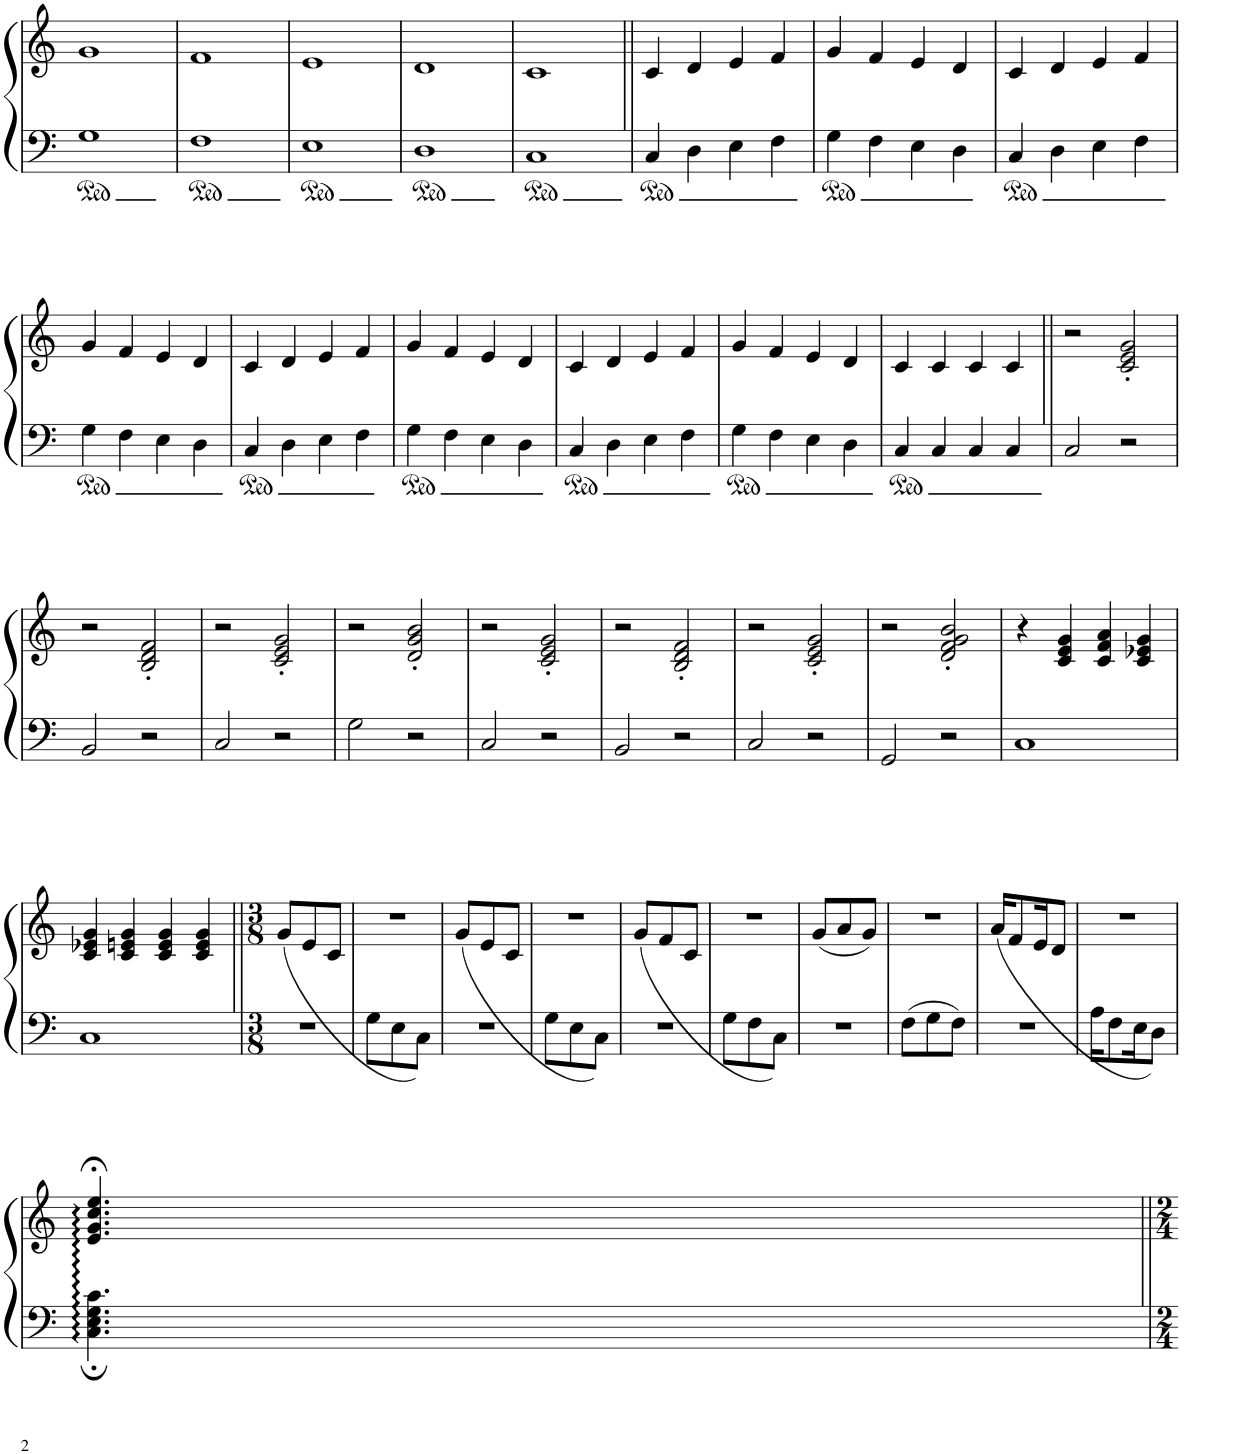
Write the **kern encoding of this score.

**kern	**kern
*part1	*part1
*staff2	*staff1
*I"Piano	*
*I'Pno	*
!!LO:PB:g=z
*clefF4	*clefG2
*k[]	*k[]
*M4/4	*M4/4
=33	=33
1G	1g
=34	=34
1F	1f
=35	=35
1E	1e
=36	=36
1D	1d
=37	=37
1C	1c
=38||	=38||
4C/	4c/
4D\	4d/
4E\	4e/
4F\	4f/
=39	=39
4G\	4g/
4F\	4f/
4E\	4e/
4D\	4d/
=40	=40
4C/	4c/
4D\	4d/
4E\	4e/
4F\	4f/
!!LO:LB:g=z
=41	=41
4G\	4g/
4F\	4f/
4E\	4e/
4D\	4d/
=42	=42
4C/	4c/
4D\	4d/
4E\	4e/
4F\	4f/
=43	=43
4G\	4g/
4F\	4f/
4E\	4e/
4D\	4d/
=44	=44
4C/	4c/
4D\	4d/
4E\	4e/
4F\	4f/
=45	=45
4G\	4g/
4F\	4f/
4E\	4e/
4D\	4d/
=46	=46
4C/	4c/
4C/	4c/
4C/	4c/
4C/	4c/
=47||	=47||
2C/	2r
2r	2c/' 2e/' 2g/'
!!LO:LB:g=z
=48	=48
2BB/	2r
2r	2B/' 2d/' 2f/'
=49	=49
2C/	2r
2r	2c/' 2e/' 2g/'
=50	=50
2G\	2r
2r	2d/' 2g/' 2b/'
=51	=51
2C/	2r
2r	2c/' 2e/' 2g/'
=52	=52
2BB/	2r
2r	2B/' 2d/' 2f/'
=53	=53
2C/	2r
2r	2c/' 2e/' 2g/'
=54	=54
2GG/	2r
2r	2d/' 2f/' 2g/' 2b/'
=55	=55
1C	4r
.	4c/ 4e/ 4g/
.	4c/ 4f/ 4a/
.	4c/ 4e-X/ 4g/
!!LO:LB:g=z
=56	=56
1C	4c/ 4e-X/ 4g/
.	4c/ 4en/ 4g/
.	4c/ 4e/ 4g/
.	4c/ 4e/ 4g/
=57||	=57||
*M3/8	*M3/8
4.r	(8g/L
.	8e/
.	8c/J
=58	=58
8G\L	4.r
8E\	.
8C\J)	.
=59	=59
4.r	(8g/L
.	8e/
.	8c/J
=60	=60
8G\L	4.r
8E\	.
8C\J)	.
=61	=61
4.r	(8g/L
.	8f/
.	8c/J
=62	=62
8G\L	4.r
8F\	.
8C\J)	.
=63	=63
4.r	(8g/L
.	8a/
.	8g/J)
=64	=64
8F\L	4.r
8G\	.
8F\J	.
=65	=65
4.r	(16a/KL
.	8f/
.	16e/K
.	8d/J
=66	=66
16A\KL	4.r
8F\	.
16E\K	.
8D\J)	.
!!LO:LB:g=z
=67	=67
4.C\; 4.E\; 4.G\; 4.c\;	4.e/;< 4.g/;< 4.cc/;< 4.ee/;<
=||	=||
*-	*-
